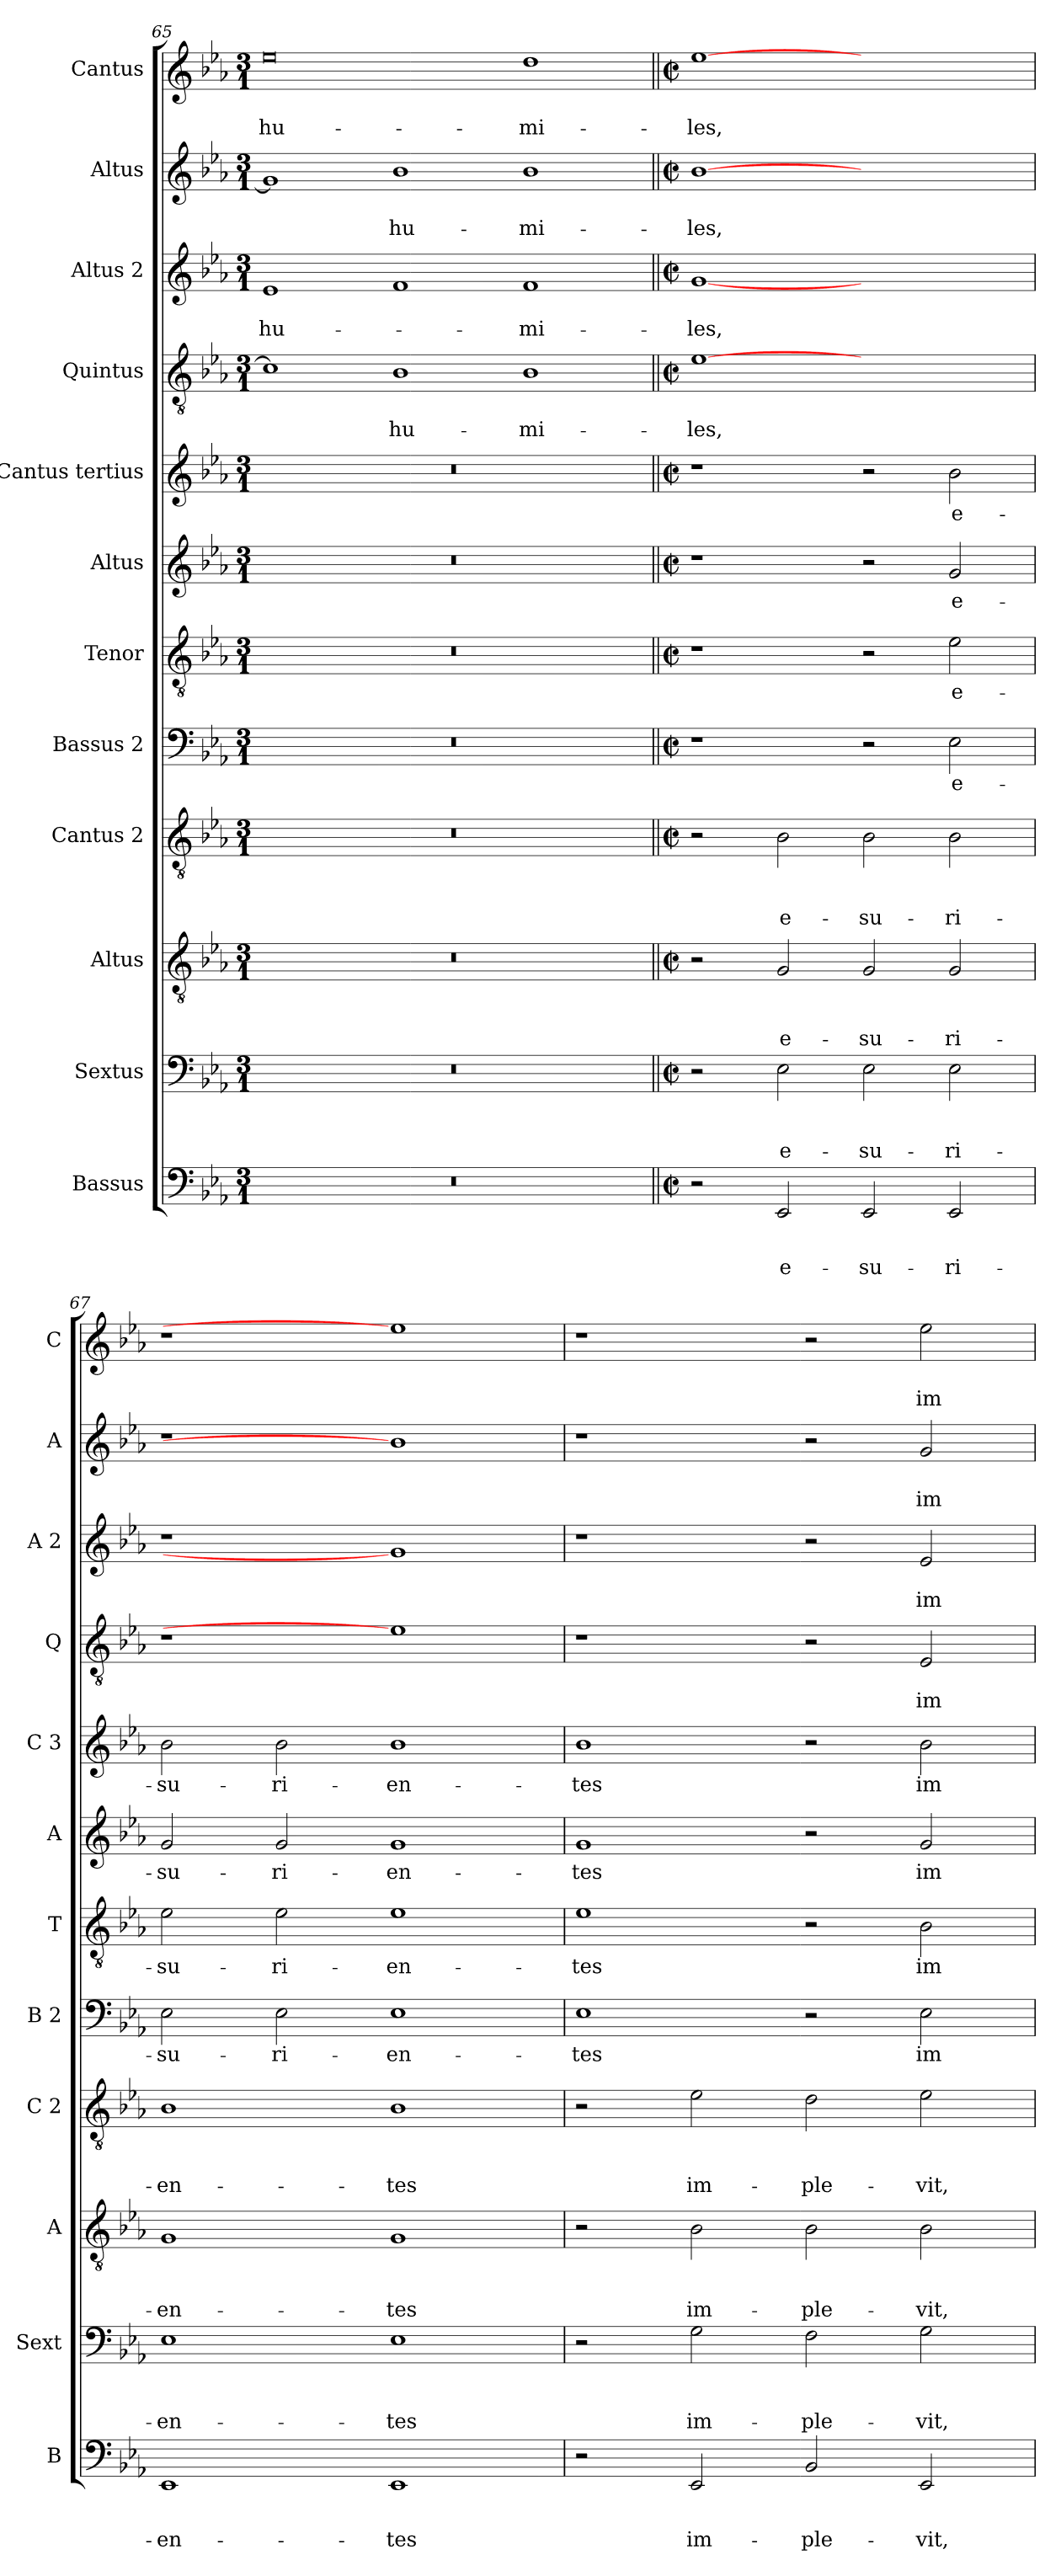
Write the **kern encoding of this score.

**kern	**text	**text	**text	**kern	**text	**text	**text	**kern	**text	**text	**text	**kern	**text	**text	**text	**kern	**text	**kern	**text	**kern	**text	**kern	**text	**kern	**text	**text	**kern	**text	**text	**kern	**text	**text	**kern	**text	**text
*part12	*part12	*part12	*part12	*part11	*part11	*part11	*part11	*part10	*part10	*part10	*part10	*part9	*part9	*part9	*part9	*part8	*part8	*part7	*part7	*part6	*part6	*part5	*part5	*part4	*part4	*part4	*part3	*part3	*part3	*part2	*part2	*part2	*part1	*part1	*part1
*staff12	*staff12	*staff12	*staff12	*staff11	*staff11	*staff11	*staff11	*staff10	*staff10	*staff10	*staff10	*staff9	*staff9	*staff9	*staff9	*staff8	*staff8	*staff7	*staff7	*staff6	*staff6	*staff5	*staff5	*staff4	*staff4	*staff4	*staff3	*staff3	*staff3	*staff2	*staff2	*staff2	*staff1	*staff1	*staff1
*I"Bassus	*	*	*	*I"Sextus	*	*	*	*I"Altus	*	*	*	*I"Cantus 2	*	*	*	*I"Bassus 2	*	*I"Tenor	*	*I"Altus	*	*I"Cantus  tertius	*	*I"Quintus	*	*	*I"Altus 2	*	*	*I"Altus	*	*	*I"Cantus	*	*
*I'B	*	*	*	*I'Sext	*	*	*	*I'A	*	*	*	*I'C 2	*	*	*	*I'B 2	*	*I'T	*	*I'A	*	*I'C 3	*	*I'Q	*	*	*I'A 2	*	*	*I'A	*	*	*I'C	*	*
*clefF4	*	*	*	*clefF4	*	*	*	*clefGv2	*	*	*	*clefGv2	*	*	*	*clefF4	*	*clefGv2	*	*clefG2	*	*clefG2	*	*clefGv2	*	*	*clefG2	*	*	*clefG2	*	*	*clefG2	*	*
*k[b-e-a-]	*	*	*	*k[b-e-a-]	*	*	*	*k[b-e-a-]	*	*	*	*k[b-e-a-]	*	*	*	*k[b-e-a-]	*	*k[b-e-a-]	*	*k[b-e-a-]	*	*k[b-e-a-]	*	*k[b-e-a-]	*	*	*k[b-e-a-]	*	*	*k[b-e-a-]	*	*	*k[b-e-a-]	*	*
*E-:	*	*	*	*E-:	*	*	*	*E-:	*	*	*	*E-:	*	*	*	*E-:	*	*E-:	*	*E-:	*	*E-:	*	*E-:	*	*	*E-:	*	*	*E-:	*	*	*E-:	*	*
*M3/1	*	*	*	*M3/1	*	*	*	*M3/1	*	*	*	*M3/1	*	*	*	*M3/1	*	*M3/1	*	*M3/1	*	*M3/1	*	*M3/1	*	*	*M3/1	*	*	*M3/1	*	*	*M3/1	*	*
=65	=65	=65	=65	=65	=65	=65	=65	=65	=65	=65	=65	=65	=65	=65	=65	=65	=65	=65	=65	=65	=65	=65	=65	=65	=65	=65	=65	=65	=65	=65	=65	=65	=65	=65	=65
!	!	!	!	!	!	!	!	!	!	!	!	!	!	!	!	!	!	!	!	!	!	!	!	!	!	!	!	!	!LO:LY:b	!	!	!	!	!	!LO:LY:b
0.r	.	.	.	0.r	.	.	.	0.r	.	.	.	0.r	.	.	.	0.r	.	0.r	.	0.r	.	0.r	.	1c]	.	.	1e-	.	hu-	1g]	.	.	0ee-	.	hu-
!	!	!	!	!	!	!	!	!	!	!	!	!	!	!	!	!	!	!	!	!	!	!	!	!	!	!LO:LY:b	!	!	!	!	!	!LO:LY:b	!	!	!
.	.	.	.	.	.	.	.	.	.	.	.	.	.	.	.	.	.	.	.	.	.	.	.	1B-	.	hu-	1f	.	.	1b-	.	hu-	.	.	.
!	!	!	!	!	!	!	!	!	!	!	!	!	!	!	!	!	!	!	!	!	!	!	!	!	!	!LO:LY:b	!	!	!LO:LY:b	!	!	!LO:LY:b	!	!	!LO:LY:b
.	.	.	.	.	.	.	.	.	.	.	.	.	.	.	.	.	.	.	.	.	.	.	.	1B-	.	-mi-	1f	.	-mi-	1b-	.	-mi-	1dd	.	-mi-
!!LO:PB:g=z
=66||	=66||	=66||	=66||	=66||	=66||	=66||	=66||	=66||	=66||	=66||	=66||	=66||	=66||	=66||	=66||	=66||	=66||	=66||	=66||	=66||	=66||	=66||	=66||	=66||	=66||	=66||	=66||	=66||	=66||	=66||	=66||	=66||	=66||	=66||	=66||
*M2/2	*	*	*	*M2/2	*	*	*	*M2/2	*	*	*	*M2/2	*	*	*	*M2/2	*	*M2/2	*	*M2/2	*	*M2/2	*	*M2/2	*	*	*M2/2	*	*	*M2/2	*	*	*M2/2	*	*
*met(c|)	*	*	*	*met(c|)	*	*	*	*met(c|)	*	*	*	*met(c|)	*	*	*	*met(c|)	*	*met(c|)	*	*met(c|)	*	*met(c|)	*	*met(c|)	*	*	*met(c|)	*	*	*met(c|)	*	*	*met(c|)	*	*
!	!	!	!	!	!	!	!	!	!	!	!	!	!	!	!	!	!	!	!	!	!	!	!	!	!	!LO:LY:b	!	!	!LO:LY:b	!	!	!LO:LY:b	!	!	!LO:LY:b
2r	.	.	.	2r	.	.	.	2r	.	.	.	2r	.	.	.	1r	.	1r	.	1r	.	1r	.	[1e-	.	-les,	[1g	.	-les,	[1b-	.	-les,	[1ee-	.	-les,
!	!	!	!LO:LY:b	!	!	!	!LO:LY:b	!	!	!	!LO:LY:b	!	!	!	!LO:LY:b	!	!	!	!	!	!	!	!	!	!	!	!	!	!	!	!	!	!	!	!
2EE-/	.	.	e-	2E-\	.	.	e-	2G/	.	.	e-	2B-\	.	.	e-	.	.	.	.	.	.	.	.	.	.	.	.	.	.	.	.	.	.	.	.
!	!	!	!LO:LY:b	!	!	!	!LO:LY:b	!	!	!	!LO:LY:b	!	!	!	!LO:LY:b	!	!	!	!	!	!	!	!	!	!	!	!	!	!	!	!	!	!	!	!
2EE-/	.	.	-su-	2E-\	.	.	-su-	2G/	.	.	-su-	2B-\	.	.	-su-	2r	.	2r	.	2r	.	2r	.	1ryy	.	.	1ryy	.	.	1ryy	.	.	1ryy	.	.
!	!	!	!LO:LY:b	!	!	!	!LO:LY:b	!	!	!	!LO:LY:b	!	!	!	!LO:LY:b	!	!LO:LY:b	!	!LO:LY:b	!	!LO:LY:b	!	!LO:LY:b	!	!	!	!	!	!	!	!	!	!	!	!
2EE-/	.	.	-ri-	2E-\	.	.	-ri-	2G/	.	.	-ri-	2B-\	.	.	-ri-	2E-\	e-	2e-\	e-	2g/	e-	2b-\	e-	.	.	.	.	.	.	.	.	.	.	.	.
=67	=67	=67	=67	=67	=67	=67	=67	=67	=67	=67	=67	=67	=67	=67	=67	=67	=67	=67	=67	=67	=67	=67	=67	=67	=67	=67	=67	=67	=67	=67	=67	=67	=67	=67	=67
!	!	!	!LO:LY:b	!	!	!	!LO:LY:b	!	!	!	!LO:LY:b	!	!	!	!LO:LY:b	!	!LO:LY:b	!	!LO:LY:b	!	!LO:LY:b	!	!LO:LY:b	!	!	!	!	!	!	!	!	!	!	!	!
1EE-	.	.	-en-	1E-	.	.	-en-	1G	.	.	-en-	1B-	.	.	-en-	2E-\	-su-	2e-\	-su-	2g/	-su-	2b-\	-su-	1r	.	.	1r	.	.	1r	.	.	1r	.	.
!	!	!	!	!	!	!	!	!	!	!	!	!	!	!	!	!	!LO:LY:b	!	!LO:LY:b	!	!LO:LY:b	!	!LO:LY:b	!	!	!	!	!	!	!	!	!	!	!	!
.	.	.	.	.	.	.	.	.	.	.	.	.	.	.	.	2E-\	-ri-	2e-\	-ri-	2g/	-ri-	2b-\	-ri-	.	.	.	.	.	.	.	.	.	.	.	.
!	!	!	!LO:LY:b	!	!	!	!LO:LY:b	!	!	!	!LO:LY:b	!	!	!	!LO:LY:b	!	!LO:LY:b	!	!LO:LY:b	!	!LO:LY:b	!	!LO:LY:b	!	!	!	!	!	!	!	!	!	!	!	!
1EE-	.	.	-tes	1E-	.	.	-tes	1G	.	.	-tes	1B-	.	.	-tes	1E-	-en-	1e-	-en-	1g	-en-	1b-	-en-	1e-]	.	.	1g]	.	.	1b-]	.	.	1ee-]	.	.
=68	=68	=68	=68	=68	=68	=68	=68	=68	=68	=68	=68	=68	=68	=68	=68	=68	=68	=68	=68	=68	=68	=68	=68	=68	=68	=68	=68	=68	=68	=68	=68	=68	=68	=68	=68
!	!	!	!	!	!	!	!	!	!	!	!	!	!	!	!	!	!LO:LY:b	!	!LO:LY:b	!	!LO:LY:b	!	!LO:LY:b	!	!	!	!	!	!	!	!	!	!	!	!
2r	.	.	.	2r	.	.	.	2r	.	.	.	2r	.	.	.	1E-	-tes	1e-	-tes	1g	-tes	1b-	-tes	1r	.	.	1r	.	.	1r	.	.	1r	.	.
!	!	!	!LO:LY:b	!	!	!	!LO:LY:b	!	!	!	!LO:LY:b	!	!	!	!LO:LY:b	!	!	!	!	!	!	!	!	!	!	!	!	!	!	!	!	!	!	!	!
2EE-/	.	.	im-	2G\	.	.	im-	2B-\	.	.	im-	2e-\	.	.	im-	.	.	.	.	.	.	.	.	.	.	.	.	.	.	.	.	.	.	.	.
!	!	!	!LO:LY:b	!	!	!	!LO:LY:b	!	!	!	!LO:LY:b	!	!	!	!LO:LY:b	!	!	!	!	!	!	!	!	!	!	!	!	!	!	!	!	!	!	!	!
2BB-/	.	.	-ple-	2F\	.	.	-ple-	2B-\	.	.	-ple-	2d\	.	.	-ple-	2r	.	2r	.	2r	.	2r	.	2r	.	.	2r	.	.	2r	.	.	2r	.	.
!	!	!	!LO:LY:b	!	!	!	!LO:LY:b	!	!	!	!LO:LY:b	!	!	!	!LO:LY:b	!	!LO:LY:b	!	!LO:LY:b	!	!LO:LY:b	!	!LO:LY:b	!	!	!LO:LY:b	!	!	!LO:LY:b	!	!	!LO:LY:b	!	!	!LO:LY:b
2EE-/	.	.	-vit,	2G\	.	.	-vit,	2B-\	.	.	-vit,	2e-\	.	.	-vit,	2E-\	im-	2B-\	im-	2g/	im-	2b-\	im-	2E-/	.	im-	2e-/	.	im-	2g/	.	im-	2ee-\	.	im-
=	=	=	=	=	=	=	=	=	=	=	=	=	=	=	=	=	=	=	=	=	=	=	=	=	=	=	=	=	=	=	=	=	=	=	=
*-	*-	*-	*-	*-	*-	*-	*-	*-	*-	*-	*-	*-	*-	*-	*-	*-	*-	*-	*-	*-	*-	*-	*-	*-	*-	*-	*-	*-	*-	*-	*-	*-	*-	*-	*-
